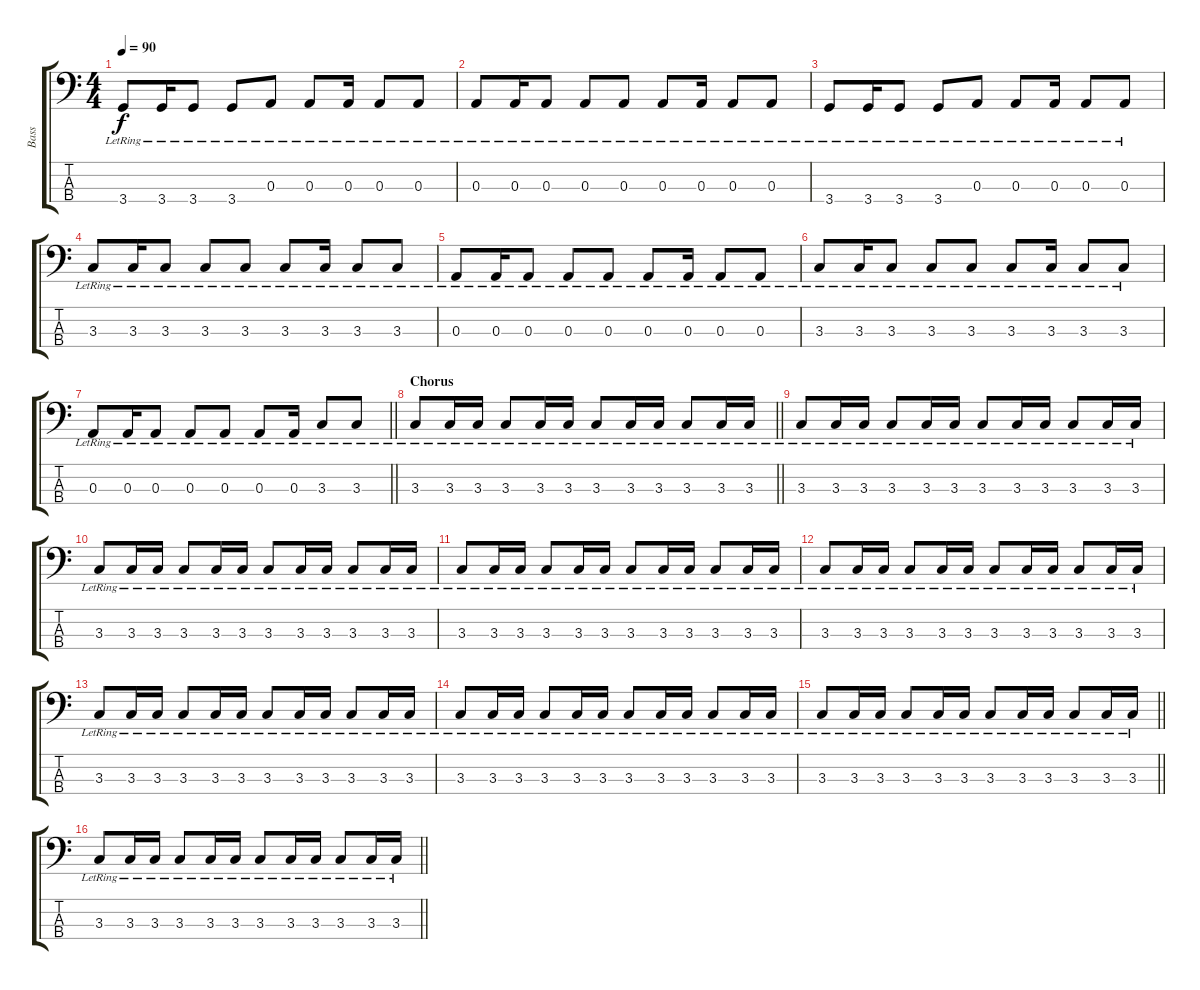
\track ("Bass" "Bass") {instrument acousticbass}
\staff {score tabs}
\tuning (G2 D2 A1 E1) {hide}
\ts (4 4)
\section ("" "")
\tempo 90
\clef f4
\ks c
3.4{lr}.8{dy f} 3.4{lr}.16 3.4{lr}.8 3.4{lr}.8 0.3{lr}.8 0.3{lr}.8 0.3{lr}.16 0.3{lr}.8 0.3{lr}.8 |
0.3{lr}.8 0.3{lr}.16 0.3{lr}.8 0.3{lr}.8 0.3{lr}.8 0.3{lr}.8 0.3{lr}.16 0.3{lr}.8 0.3{lr}.8 |
3.4{lr}.8 3.4{lr}.16 3.4{lr}.8 3.4{lr}.8 0.3{lr}.8 0.3{lr}.8 0.3{lr}.16 0.3{lr}.8 0.3{lr}.8 |
3.3{lr}.8 3.3{lr}.16 3.3{lr}.8 3.3{lr}.8 3.3{lr}.8 3.3{lr}.8 3.3{lr}.16 3.3{lr}.8 3.3{lr}.8 |
0.3{lr}.8 0.3{lr}.16 0.3{lr}.8 0.3{lr}.8 0.3{lr}.8 0.3{lr}.8 0.3{lr}.16 0.3{lr}.8 0.3{lr}.8 |
3.3{lr}.8 3.3{lr}.16 3.3{lr}.8 3.3{lr}.8 3.3{lr}.8 3.3{lr}.8 3.3{lr}.16 3.3{lr}.8 3.3{lr}.8 |
\barLineRight lightlight
0.3{lr}.8 0.3{lr}.16 0.3{lr}.8 0.3{lr}.8 0.3{lr}.8 0.3{lr}.8 0.3{lr}.16 3.3{lr}.8{volume 16} 3.3{lr}.8 |
\section ("" "Chorus")
\barLineRight lightlight
3.3{lr}.8 3.3{lr}.16 3.3{lr}.16 3.3{lr}.8 3.3{lr}.16 3.3{lr}.16 3.3{lr}.8 3.3{lr}.16 3.3{lr}.16 3.3{lr}.8 3.3{lr}.16 3.3{lr}.16 |
\section ("" "")
3.3{lr}.8 3.3{lr}.16 3.3{lr}.16 3.3{lr}.8 3.3{lr}.16 3.3{lr}.16 3.3{lr}.8 3.3{lr}.16 3.3{lr}.16 3.3{lr}.8 3.3{lr}.16 3.3{lr}.16 |
3.3{lr}.8 3.3{lr}.16 3.3{lr}.16 3.3{lr}.8 3.3{lr}.16 3.3{lr}.16 3.3{lr}.8 3.3{lr}.16 3.3{lr}.16 3.3{lr}.8 3.3{lr}.16 3.3{lr}.16 |
3.3{lr}.8 3.3{lr}.16 3.3{lr}.16 3.3{lr}.8 3.3{lr}.16 3.3{lr}.16 3.3{lr}.8 3.3{lr}.16 3.3{lr}.16 3.3{lr}.8 3.3{lr}.16 3.3{lr}.16 |
3.3{lr}.8 3.3{lr}.16 3.3{lr}.16 3.3{lr}.8 3.3{lr}.16 3.3{lr}.16 3.3{lr}.8 3.3{lr}.16 3.3{lr}.16 3.3{lr}.8 3.3{lr}.16 3.3{lr}.16 |
3.3{lr}.8 3.3{lr}.16 3.3{lr}.16 3.3{lr}.8 3.3{lr}.16 3.3{lr}.16 3.3{lr}.8 3.3{lr}.16 3.3{lr}.16 3.3{lr}.8 3.3{lr}.16 3.3{lr}.16 |
3.3{lr}.8 3.3{lr}.16 3.3{lr}.16 3.3{lr}.8 3.3{lr}.16 3.3{lr}.16 3.3{lr}.8 3.3{lr}.16 3.3{lr}.16 3.3{lr}.8 3.3{lr}.16 3.3{lr}.16 |
\barLineRight lightlight
3.3{lr}.8 3.3{lr}.16 3.3{lr}.16 3.3{lr}.8 3.3{lr}.16 3.3{lr}.16 3.3{lr}.8 3.3{lr}.16 3.3{lr}.16 3.3{lr}.8 3.3{lr}.16 3.3{lr}.16 |
\barLineRight lightlight
3.3{lr}.8 3.3{lr}.16 3.3{lr}.16 3.3{lr}.8 3.3{lr}.16 3.3{lr}.16 3.3{lr}.8 3.3{lr}.16 3.3{lr}.16 3.3{lr}.8 3.3{lr}.16 3.3{lr}.16
